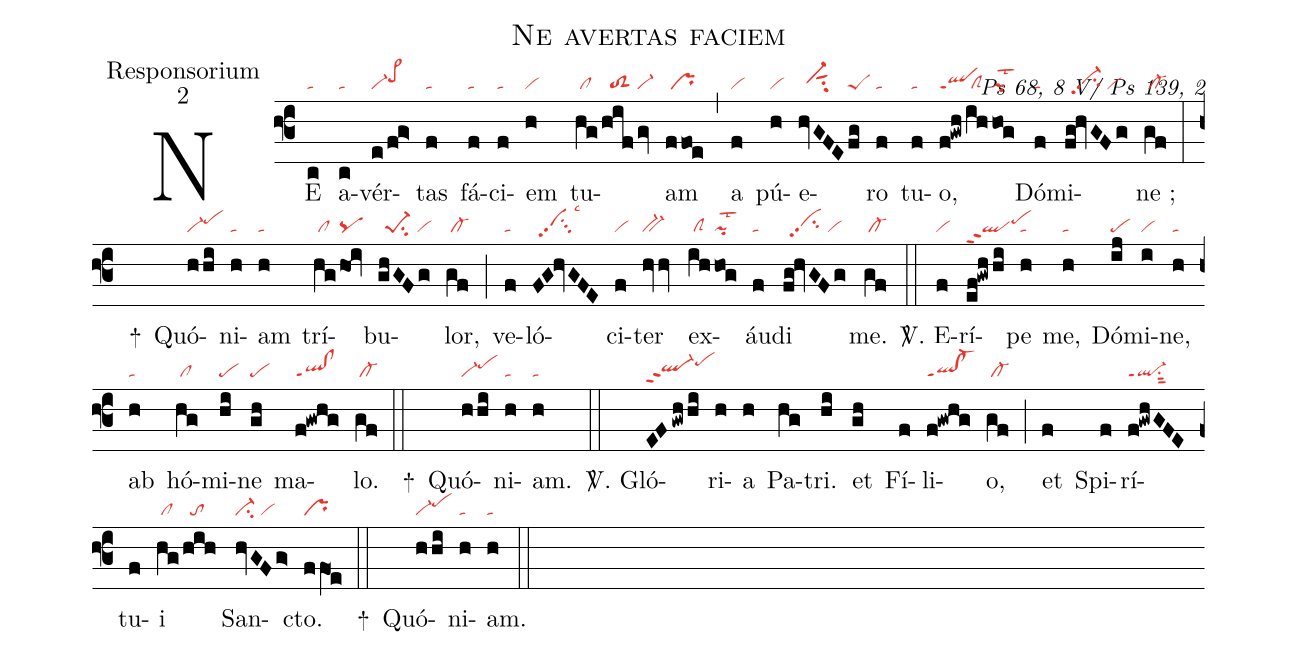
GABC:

name:Ne avertas faciem;
office-part:Responsorium;
mode:2;
commentary:Ps 68, 8 V/ Ps 139, 2;
nabc-lines:1;
%%
(f3)NE(c|ta) a(c|ta)vér(e/fg>|vi-pe>hi)tas(f|ta) fá(f|ta)ci(f|ta)em(h|vi) tu(hg|/cl|/hif|//toS2|/gv|vi-)am(ffoe|/pr) (,) a(f|vi) pú(h|vi)e(hvGFE|//vi-hhsut1su2|fg|peS)ro(f|ta) tu(f|ta)o,(f!gwh|qlppt1|/ih|/clS|hog|pilst2) Dó(f|ta)mi(fg!hvGFg|//vi-hhpp2su2/vi)ne ;(gf|/cl-) (:)
+() Quó(hhi|vi-pehi)ni(h|ta)am(h|ta) trí(hg|/cl|/hoi|pq)bu(ghGFg|//pe-1su2/vi)lor,(gf|/cl-) (;) ve(f|ta)ló(FG!hvGFE|//vihhpp2su3lsc3)ci(f|vi)ter(hvhv|bv-) ex(ih|/clS|hog|pilst2)áu(f|ta)di(fg!hvGFg|//vihhpp2su2/vi) me.(gf|/cl-) (::)

<sp>V/</sp>. E(f|vi)rí(ef!gwhhi|qlppt2pehi)pe(h|ta) me,(h|ta) Dó(ij|pe)mi(i|vi)ne,(h|ta) ab(h|ta) hó(hg|/cl)mi(hi|pe)ne(gh|pe) ma(f!gwhg|ql!clppt1)lo.(gf|/cl-) (::)
+() Quó(hhi|vi-pehi)ni(h|ta)am.(h|ta) (::)

<sp>V/</sp>. Gló(EFgwhhi|ql-hhppt2pehj)ri(h)a(h) Pa(hg)tri.(hi)
et(gh) Fí(f)li(f!gwhg|ql!cl-ppt1)o,(gf|/cl-) (;)
et(f) Spi(f)rí(f!gwhGFE|ql-ppt1su1sut2)tu(f)i(hg|/cl|/hih|//to) San(hvGFg>|ci-/vi)cto.(ffO1e|pr) (::)
+() Quó(hhi|vi-pehi)ni(h|ta)am.(h|ta) (::)
